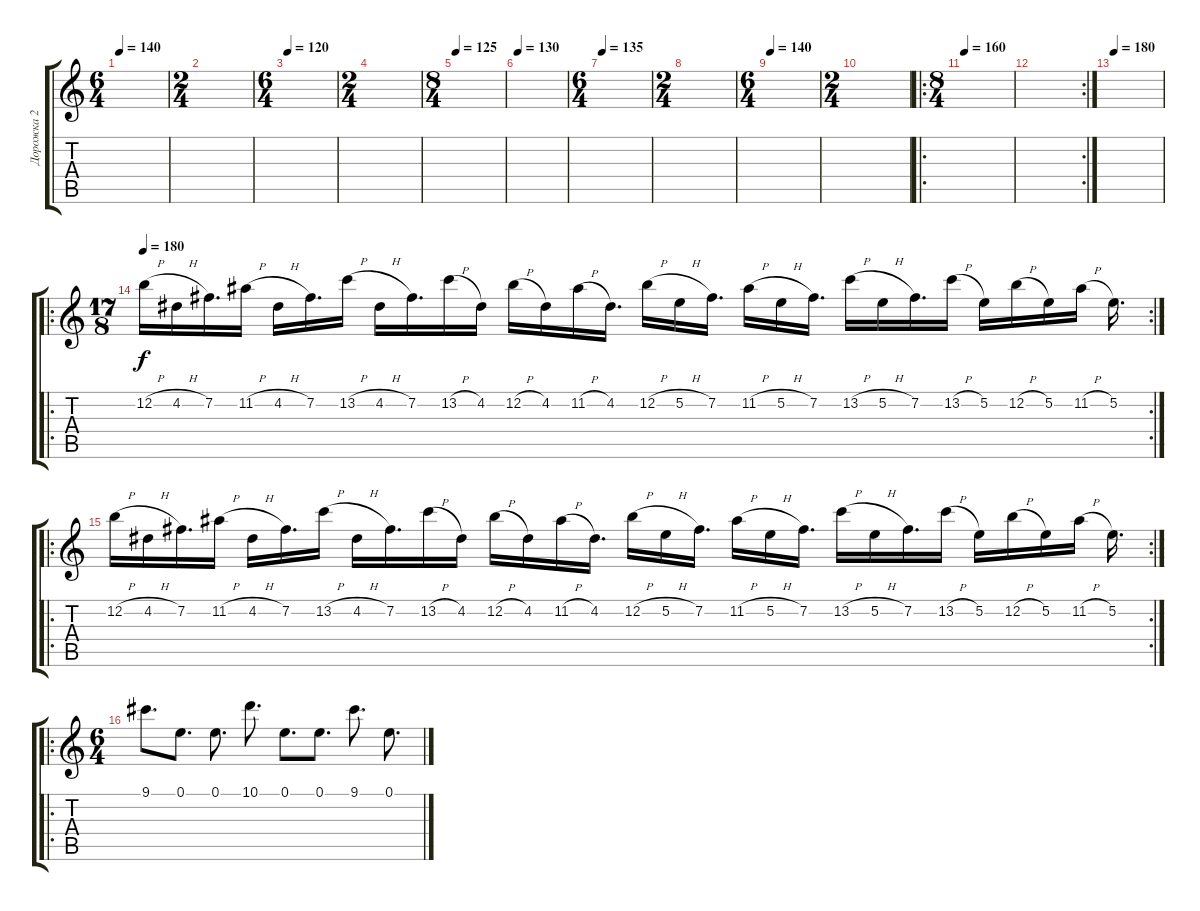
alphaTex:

\track ("Дорожка 2" "Дорожка 2") {instrument distortionguitar}
\staff {score tabs}
\tuning (E4 B3 G3 D3 A2 E2) {hide}
\ts (6 4)
\tempo 140
\tempo 115
\tempo 140
\clef g2
\ks c
|
\ts (2 4)
|
\ts (6 4)
\tempo 120
|
\ts (2 4)
|
\ts (8 4)
\tempo 125
|
\tempo 130
|
\ts (6 4)
\tempo 135
|
\ts (2 4)
|
\ts (6 4)
\tempo 140
|
\ts (2 4)
|
\ro
\ts (8 4)
\tempo 160
|
\rc 2
|
\tempo 180
|
\ro
\rc 2
\ts (17 8)
\tempo 180
12.2{h}.16 4.2{h}.16 7.2.16{d} 11.2{h}.16 4.2{h}.16 7.2.16{d} 13.2{h}.16 4.2{h}.16 7.2.16{d} 13.2{h}.16 4.2.16 12.2{h}.16 4.2.16 11.2{h}.16 4.2.16{d} 12.2{h}.16 5.2{h}.16 7.2.16{d} 11.2{h}.16 5.2{h}.16 7.2.16{d} 13.2{h}.16 5.2{h}.16 7.2.16{d} 13.2{h}.16 5.2.16 12.2{h}.16 5.2.16 11.2{h}.16 5.2.16{d} |
\ro
\rc 2
12.2{h}.16 4.2{h}.16 7.2.16{d} 11.2{h}.16 4.2{h}.16 7.2.16{d} 13.2{h}.16 4.2{h}.16 7.2.16{d} 13.2{h}.16 4.2.16 12.2{h}.16 4.2.16 11.2{h}.16 4.2.16{d} 12.2{h}.16 5.2{h}.16 7.2.16{d} 11.2{h}.16 5.2{h}.16 7.2.16{d} 13.2{h}.16 5.2{h}.16 7.2.16{d} 13.2{h}.16 5.2.16 12.2{h}.16 5.2.16 11.2{h}.16 5.2.16{d} |
\ro
\ts (6 4)
9.1.8{d dy f} 0.1.8{d} 0.1.8{d} 10.1.8{d} 0.1.8{d} 0.1.8{d} 9.1.8{d} 0.1.8{d}
